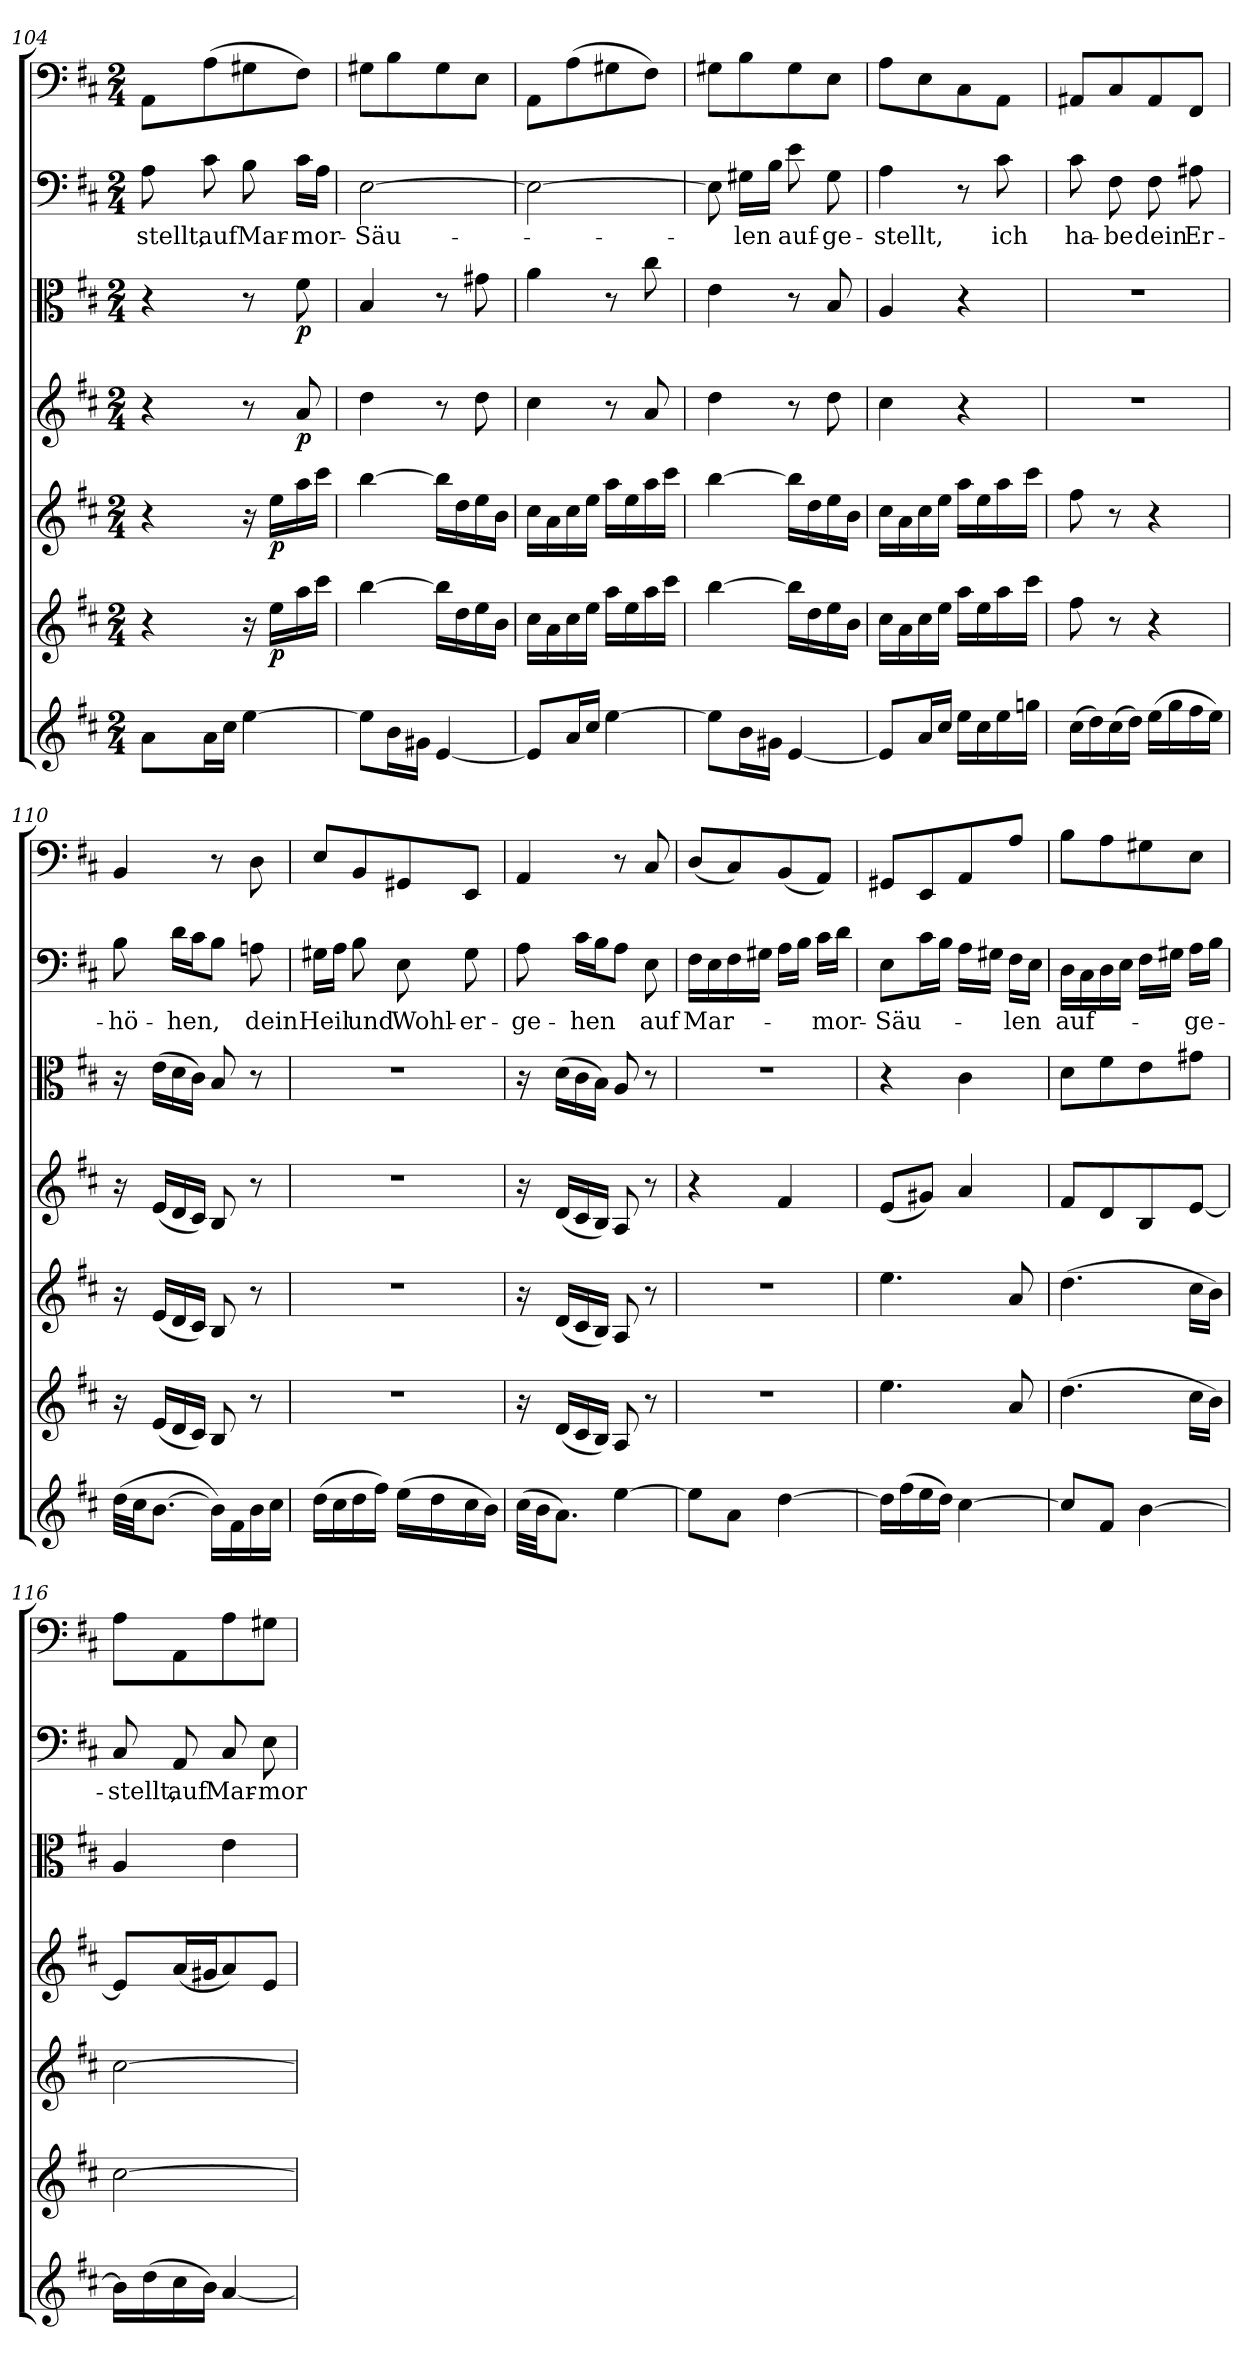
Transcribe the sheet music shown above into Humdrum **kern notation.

**kern	**kern	**dynam	**kern	**dynam	**kern	**dynam	**kern	**dynam	**kern	**text	**kern
*part7	*part6	*part6	*part5	*part5	*part4	*part4	*part3	*part3	*part2	*part2	*part1
*staff7	*staff6	*staff6	*staff5	*staff5	*staff4	*staff4	*staff3	*staff3	*staff2	*staff2	*staff1
*clefG2	*clefG2	*	*clefG2	*	*clefG2	*	*clefC3	*	*clefF4	*	*clefF4
*k[f#c#]	*k[f#c#]	*	*k[f#c#]	*	*k[f#c#]	*	*k[f#c#]	*	*k[f#c#]	*	*k[f#c#]
*b:	*b:	*	*b:	*	*b:	*	*b:	*	*b:	*	*b:
*M2/4	*M2/4	*	*M2/4	*	*M2/4	*	*M2/4	*	*M2/4	*	*M2/4
=104	=104	=104	=104	=104	=104	=104	=104	=104	=104	=104	=104
8a\L	4r	.	4r	.	4r	.	4r	.	8A\	-stellt,	8AA\L
16a\L	.	.	.	.	.	.	.	.	8c#\	auf	(8A\
16cc#\JJ	.	.	.	.	.	.	.	.	.	.	.
[4ee\	16r	.	16r	.	8r	.	8r	.	8B\	Mar-	8G#X\
.	16ee\LL	p	16ee\LL	p	.	.	.	.	.	.	.
.	16aa\	.	16aa\	.	8a/	p	8f#\	p	16c#\LL	-mor-	8F#\J)
.	16ccc#\JJ	.	16ccc#\JJ	.	.	.	.	.	16A\JJ	.	.
=105	=105	=105	=105	=105	=105	=105	=105	=105	=105	=105	=105
8ee\L]	[4bb\	.	[4bb\	.	4dd\	.	4B/	.	[2E\	-Säu-	8G#X\L
16b\L	.	.	.	.	.	.	.	.	.	.	8B\
16g#X\JJ	.	.	.	.	.	.	.	.	.	.	.
[4e/	16bb\LL]	.	16bb\LL]	.	8r	.	8r	.	.	.	8G#\
.	16dd\	.	16dd\	.	.	.	.	.	.	.	.
.	16ee\	.	16ee\	.	8dd\	.	8g#X\	.	.	.	8E\J
.	16b\JJ	.	16b\JJ	.	.	.	.	.	.	.	.
=106	=106	=106	=106	=106	=106	=106	=106	=106	=106	=106	=106
8e/L]	16cc#\LL	.	16cc#\LL	.	4cc#\	.	4a\	.	2E\_	.	8AA\L
.	16a\	.	16a\	.	.	.	.	.	.	.	.
16a/L	16cc#\	.	16cc#\	.	.	.	.	.	.	.	(8A\
16cc#/JJ	16ee\JJ	.	16ee\JJ	.	.	.	.	.	.	.	.
[4ee\	16aa\LL	.	16aa\LL	.	8r	.	8r	.	.	.	8G#X\
.	16ee\	.	16ee\	.	.	.	.	.	.	.	.
.	16aa\	.	16aa\	.	8a/	.	8cc#\	.	.	.	8F#\J)
.	16ccc#\JJ	.	16ccc#\JJ	.	.	.	.	.	.	.	.
=107	=107	=107	=107	=107	=107	=107	=107	=107	=107	=107	=107
8ee\L]	[4bb\	.	[4bb\	.	4dd\	.	4e\	.	8E\]	.	8G#X\L
16b\L	.	.	.	.	.	.	.	.	16G#X\LL	-len	8B\
16g#X\JJ	.	.	.	.	.	.	.	.	16B\JJ	.	.
[4e/	16bb\LL]	.	16bb\LL]	.	8r	.	8r	.	8e\	auf-	8G#\
.	16dd\	.	16dd\	.	.	.	.	.	.	.	.
.	16ee\	.	16ee\	.	8dd\	.	8B/	.	8G#\	-ge-	8E\J
.	16b\JJ	.	16b\JJ	.	.	.	.	.	.	.	.
=108	=108	=108	=108	=108	=108	=108	=108	=108	=108	=108	=108
8e/L]	16cc#\LL	.	16cc#\LL	.	4cc#\	.	4A/	.	4A\	-stellt,	8A\L
.	16a\	.	16a\	.	.	.	.	.	.	.	.
16a/L	16cc#\	.	16cc#\	.	.	.	.	.	.	.	8E\
16cc#/JJ	16ee\JJ	.	16ee\JJ	.	.	.	.	.	.	.	.
16ee\LL	16aa\LL	.	16aa\LL	.	4r	.	4r	.	8r	.	8C#\
16cc#\	16ee\	.	16ee\	.	.	.	.	.	.	.	.
16ee\	16aa\	.	16aa\	.	.	.	.	.	8c#\	ich	8AA\J
16ggn\JJ	16ccc#\JJ	.	16ccc#\JJ	.	.	.	.	.	.	.	.
=109	=109	=109	=109	=109	=109	=109	=109	=109	=109	=109	=109
(16cc#\LL	8ff#\	.	8ff#\	.	2r	.	2r	.	8c#\	ha-	8AA#X/L
16dd\)	.	.	.	.	.	.	.	.	.	.	.
(16cc#\	8r	.	8r	.	.	.	.	.	8F#\	-be	8C#/
16dd\JJ)	.	.	.	.	.	.	.	.	.	.	.
(16ee\LL	4r	.	4r	.	.	.	.	.	8F#\	dein	8AA#/
16gg\	.	.	.	.	.	.	.	.	.	.	.
16ff#\	.	.	.	.	.	.	.	.	8A#X\	Er-	8FF#/J
16ee\JJ)	.	.	.	.	.	.	.	.	.	.	.
=110	=110	=110	=110	=110	=110	=110	=110	=110	=110	=110	=110
(32dd\LLL	16r	.	16r	.	16r	.	16r	.	8B\	-hö-	4BB/
32cc#\JJ	.	.	.	.	.	.	.	.	.	.	.
[8.b\J	(16e/LL	.	(16e/LL	.	(16e/LL	.	(16e\LL	.	.	.	.
.	16d/	.	16d/	.	16d/	.	16d\	.	16d\LL	-hen,	.
.	16c#/JJ)	.	16c#/JJ)	.	16c#/JJ)	.	16c#\JJ)	.	16c#\J	.	.
16b\LL])	8B/	.	8B/	.	8B/	.	8B/	.	8B\J	.	8r
16f#\	.	.	.	.	.	.	.	.	.	.	.
16b\	8r	.	8r	.	8r	.	8r	.	8An\	dein	8D\
16cc#\JJ	.	.	.	.	.	.	.	.	.	.	.
=111	=111	=111	=111	=111	=111	=111	=111	=111	=111	=111	=111
(16dd\LL	2r	.	2r	.	2r	.	2r	.	16G#X\LL	Heil	8E/L
16cc#\	.	.	.	.	.	.	.	.	16A\JJ	.	.
16dd\	.	.	.	.	.	.	.	.	8B\	und	8BB/
16ff#\JJ)	.	.	.	.	.	.	.	.	.	.	.
(16ee\LL	.	.	.	.	.	.	.	.	8E\	Wohl-	8GG#X/
16dd\	.	.	.	.	.	.	.	.	.	.	.
16cc#\	.	.	.	.	.	.	.	.	8G#\	-er-	8EE/J
16b\JJ)	.	.	.	.	.	.	.	.	.	.	.
=112	=112	=112	=112	=112	=112	=112	=112	=112	=112	=112	=112
(32cc#\LLL	16r	.	16r	.	16r	.	16r	.	8A\	-ge-	4AA/
32b\JJ	.	.	.	.	.	.	.	.	.	.	.
8.a\J)	(16d/LL	.	(16d/LL	.	(16d/LL	.	(16d\LL	.	.	.	.
.	16c#/	.	16c#/	.	16c#/	.	16c#\	.	16c#\LL	-hen	.
.	16B/JJ)	.	16B/JJ)	.	16B/JJ)	.	16B\JJ)	.	16B\J	.	.
[4ee\	8A/	.	8A/	.	8A/	.	8A/	.	8A\J	.	8r
.	8r	.	8r	.	8r	.	8r	.	8E\	auf	8C#/
=113	=113	=113	=113	=113	=113	=113	=113	=113	=113	=113	=113
8ee\L]	2r	.	2r	.	4r	.	2r	.	16F#\LL	Mar-	(8D/L
.	.	.	.	.	.	.	.	.	16E\	.	.
8a\J	.	.	.	.	.	.	.	.	16F#\	.	8C#/)
.	.	.	.	.	.	.	.	.	16G#X\JJ	.	.
[4dd\	.	.	.	.	4f#/	.	.	.	16A\LL	.	(8BB/
.	.	.	.	.	.	.	.	.	16B\JJ	.	.
.	.	.	.	.	.	.	.	.	16c#\LL	-mor-	8AA/J)
.	.	.	.	.	.	.	.	.	16d\JJ	.	.
=114	=114	=114	=114	=114	=114	=114	=114	=114	=114	=114	=114
16dd\LL]	4.ee\	.	4.ee\	.	(8e/L	.	4r	.	8E\L	-Säu-	8GG#X/L
(16ff#\	.	.	.	.	.	.	.	.	.	.	.
16ee\	.	.	.	.	8g#X/J)	.	.	.	16c#\L	.	8EE/
16dd\JJ)	.	.	.	.	.	.	.	.	16B\JJ	.	.
[4cc#\	.	.	.	.	4a/	.	4c#\	.	16A\LL	.	8AA/
.	.	.	.	.	.	.	.	.	16G#X\JJ	.	.
.	8a/	.	8a/	.	.	.	.	.	16F#\LL	-len	8A/J
.	.	.	.	.	.	.	.	.	16E\JJ	.	.
=115	=115	=115	=115	=115	=115	=115	=115	=115	=115	=115	=115
8cc#/L]	(4.dd\	.	(4.dd\	.	8f#/L	.	8d\L	.	16D\LL	auf-	8B\L
.	.	.	.	.	.	.	.	.	16C#\	.	.
8f#/J	.	.	.	.	8d/	.	8f#\	.	16D\	.	8A\
.	.	.	.	.	.	.	.	.	16E\JJ	.	.
[4b\	.	.	.	.	8B/	.	8e\	.	16F#\LL	.	8G#X\
.	.	.	.	.	.	.	.	.	16G#X\JJ	.	.
.	16cc#\LL	.	16cc#\LL	.	[8e/J	.	8g#X\J	.	16A\LL	-ge-	8E\J
.	16b\JJ)	.	16b\JJ)	.	.	.	.	.	16B\JJ	.	.
=116	=116	=116	=116	=116	=116	=116	=116	=116	=116	=116	=116
16b\LL]	[2cc#\	.	[2cc#\	.	8e/L]	.	4A/	.	8C#/	-stellt,	8A\L
(16dd\	.	.	.	.	.	.	.	.	.	.	.
16cc#\	.	.	.	.	(16a/L	.	.	.	8AA/	auf	8AA\
16b\JJ)	.	.	.	.	16g#X/J	.	.	.	.	.	.
[4a/	.	.	.	.	8a/)	.	4e\	.	8C#/	Mar-	8A\
.	.	.	.	.	8e/J	.	.	.	8E\	-mor-	8G#X\J
=	=	=	=	=	=	=	=	=	=	=	=
*-	*-	*-	*-	*-	*-	*-	*-	*-	*-	*-	*-
